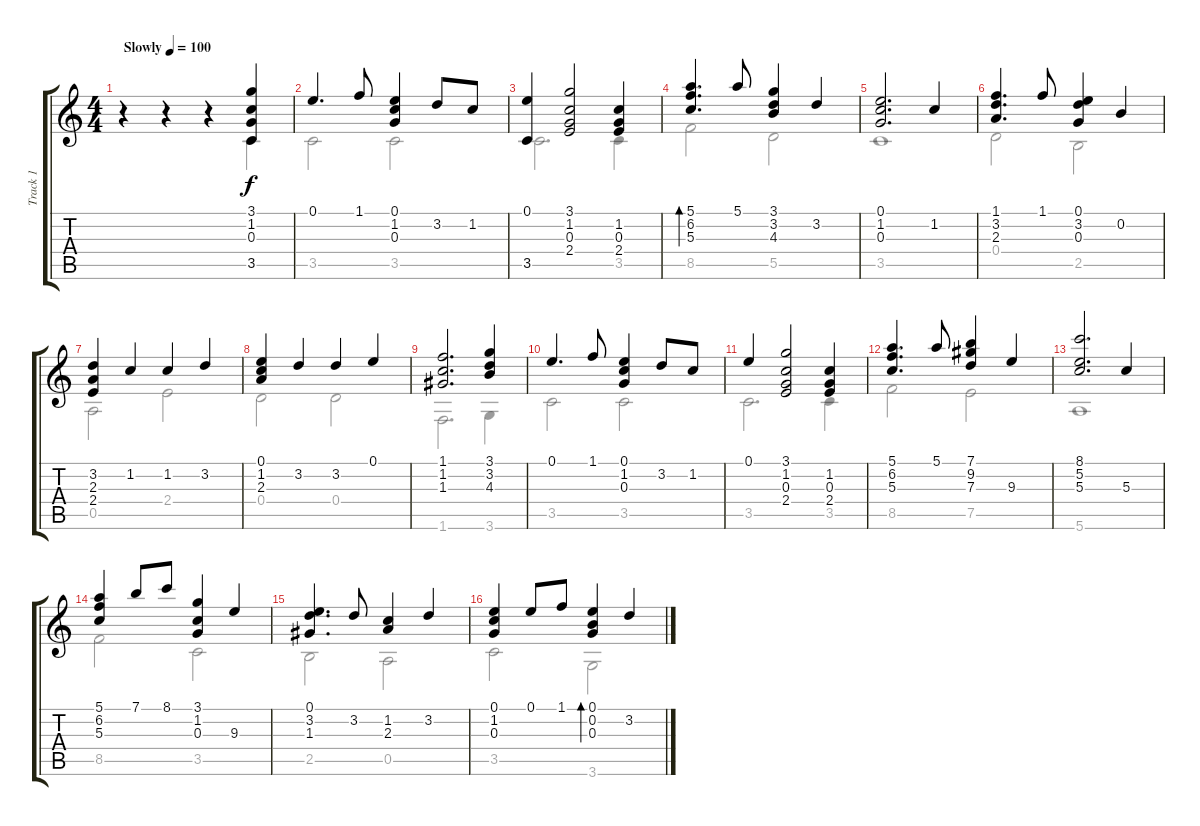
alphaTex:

\track ("Track 1" "Track 1") {instrument acousticguitarnylon}
\staff {score tabs}
\tuning (E4 B3 G3 D3 A2 E2) {hide}
\voice
\ts (4 4)
\tempo (100 "Slowly")
\clef g2
\ks c
r.4{dy f instrument acousticguitarnylon} r.4 r.4 (3.1 1.2 0.3 3.5).4 |
0.1.4{d} 1.1.8 (0.1 1.2 0.3).4 3.2.8 1.2.8 |
(0.1 3.5).4 (3.1 1.2 0.3 2.4).2 (1.2 0.3 2.4).4 |
(5.1 6.2 5.3).4{d bd 30} 5.1.8 (3.1 3.2 4.3).4 3.2.4 |
(0.1 1.2 0.3).2{d} 1.2.4 |
(1.1 3.2 2.3).4{d} 1.1.8 (0.1 3.2 0.3).4 0.2.4 |
(3.2 2.3 2.4).4 1.2.4 1.2.4 3.2.4 |
(0.1 1.2 2.3).4 3.2.4 3.2.4 0.1.4 |
(1.1 1.2 1.3).2{d} (3.1 3.2 4.3).4 |
0.1.4{d} 1.1.8 (0.1 1.2 0.3).4 3.2.8 1.2.8 |
0.1.4 (3.1 1.2 0.3 2.4).2 (1.2 0.3 2.4).4 |
(5.1 6.2 5.3).4{d} 5.1.8 (7.1 9.2 7.3).4 9.3.4 |
(8.1 5.2 5.3).2{d} 5.3.4 |
(5.1 6.2 5.3).4 7.1.8 8.1.8 (3.1 1.2 0.3).4 9.3.4 |
(0.1 3.2 1.3).4{d} 3.2.8 (1.2 2.3).4 3.2.4 |
(0.1 1.2 0.3).4 0.1.8 1.1.8 (0.1 0.2 0.3).4{bd 60} 3.2.4
\voice
\clef g2
\ottava regular
\simile none
\ks c
r.4{dy f} r.4 r.4 3.5.4 |
3.5.2 3.5.2 |
3.5.2{d} 3.5.4 |
8.5.2 5.5.2 |
3.5.1 |
0.4.2 2.5.2 |
0.5.2 2.4.2 |
0.4.2 0.4.2 |
1.6.2{d} 3.6.4 |
3.5.2 3.5.2 |
3.5.2{d} 3.5.4 |
8.5.2 7.5.2 |
5.6.1 |
8.5.2 3.5.2 |
2.5.2 0.5.2 |
3.5.2 3.6.2
